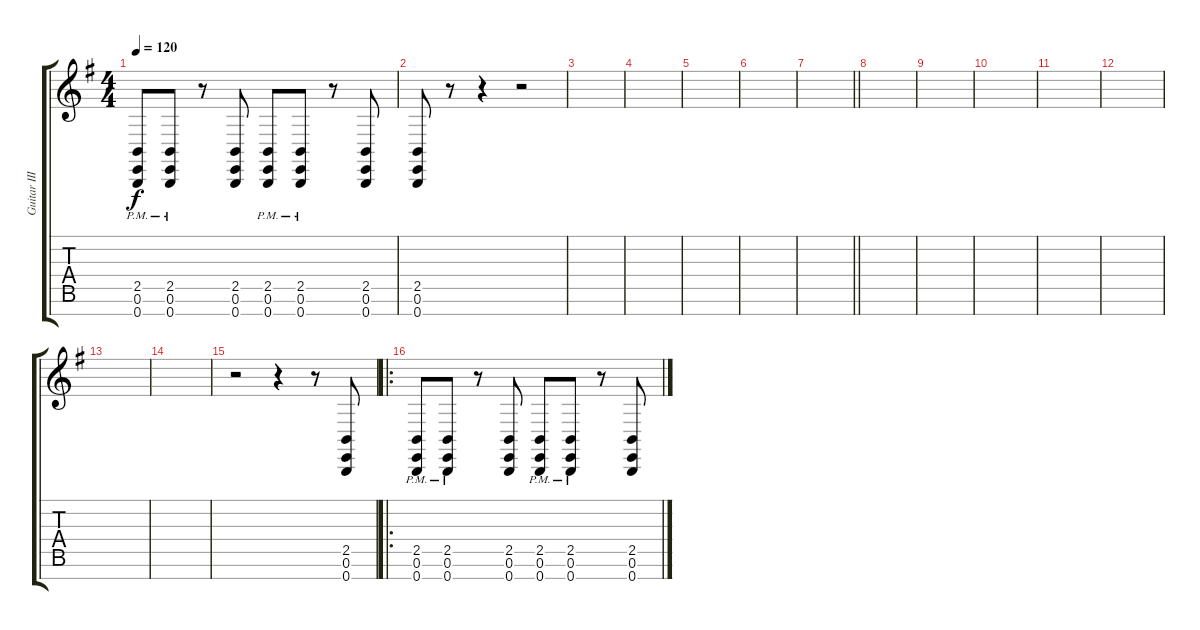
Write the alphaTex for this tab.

\track ("Guitar III" "Guitar III") {instrument lead2sawtooth}
\staff {score tabs}
\tuning (E4 B3 G3 D3 A2 E2 B1) {hide}
\ts (4 4)
\tempo 120
\clef g2
\ks g
(2.5{pm} 0.6{pm} 0.7{pm}).8{dy f} (2.5{pm} 0.6{pm} 0.7{pm}).8 r.8 (2.5 0.6 0.7).8 (2.5{pm} 0.6{pm} 0.7{pm}).8 (2.5{pm} 0.6{pm} 0.7{pm}).8 r.8 (2.5 0.6 0.7).8 |
(2.5 0.6 0.7).8 r.8 r.4 r.2 |
|
|
|
|
\barLineRight lightlight
|
|
|
|
|
|
|
|
r.2 r.4 r.8 (2.5 0.6 0.7).8 |
\ro
(2.5{pm} 0.6{pm} 0.7{pm}).8 (2.5{pm} 0.6{pm} 0.7{pm}).8 r.8 (2.5 0.6 0.7).8 (2.5{pm} 0.6{pm} 0.7{pm}).8 (2.5{pm} 0.6{pm} 0.7{pm}).8 r.8 (2.5 0.6 0.7).8
